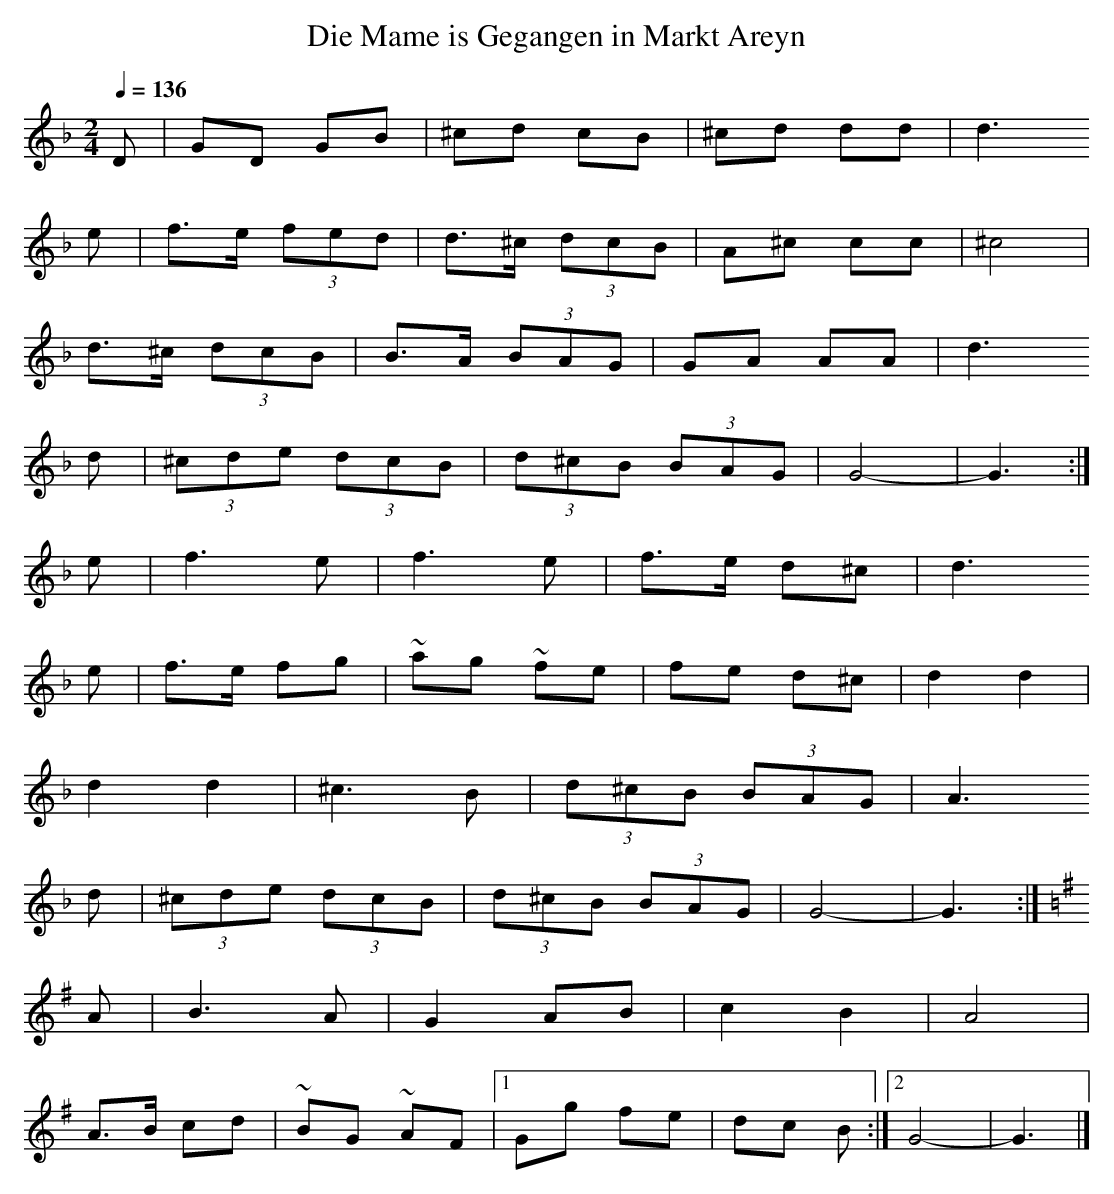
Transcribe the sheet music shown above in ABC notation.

X:1
T:Die Mame is Gegangen in Markt Areyn
M:2/4
L:1/8
Q:1/4=136
K:GDor
D|   GD     GB | ^cd     cB |  ^cd     dd | d3
e|   f>e  (3fed|  d>^c (3dcB|   A^c    cc |^c4   |
     d>^c (3dcB|  B>A  (3BAG|   GA     AA | d3
d|(3^cde  (3dcB|(3d^cB (3BAG|   G4-       | G3  :|
e|   f3      e |  f3      e |   f>e    d^c| d3
e|   f>e    fg | ~ag    ~fe |   fe     d^c| d2 d2|
     d2     d2 | ^c3      B | (3d^cB (3BAG| A3
d|(3^cde (3dcB |(3d^cB (3BAG|   G4-       | G3  :|
K:G
A|   B3      A |  G2     AB |   c2     B2 | A4   |
     A>B    cd | ~BG    ~AF |[1 Gg     fe | dc B:|\
                             [2 G4-       | G3  |]

The pitch set of a tune in C misheberach is the same as one in D freygish -
modulations between them are common, like "double tonic" in Scottish music.
